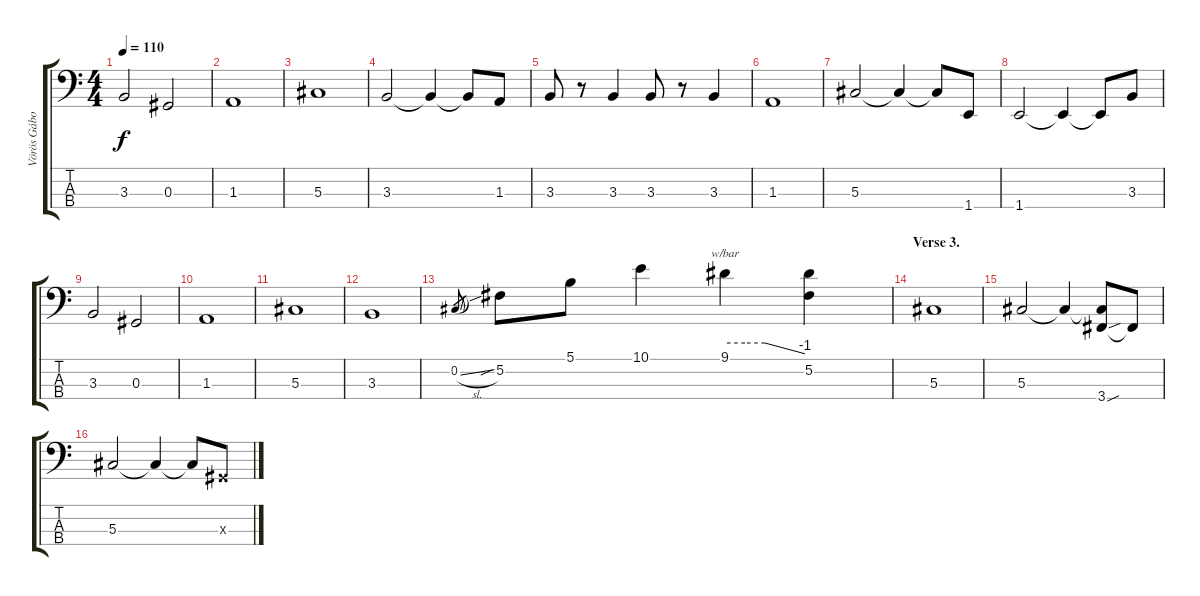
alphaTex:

\track ("Vörös Gábor (Bassz)" "Vörös Gábo") {instrument fretlessbass}
\staff {score tabs}
\tuning (Gb2 Db2 Ab1 Eb1) {hide}
\ts (4 4)
\tempo 110
\clef f4
\ks c
3.3.2{dy f} 0.3.2 |
1.3.1 |
5.3.1 |
3.3.2 3.3{t}.4 3.3{t}.8 1.3.8 |
3.3.8 r.8 3.3.4 3.3.8 r.8 3.3.4 |
1.3.1 |
5.3.2 5.3{t}.4 5.3{t}.8 1.4.8 |
1.4.2 1.4{t}.4 1.4{t}.8 3.3.8 |
3.3.2 0.3.2 |
1.3.1 |
5.3.1 |
3.3.1 |
0.2{sl}.8{gr} 5.2{sib}.8 5.1.8 10.1.4 9.1.4{tbe (custom default 0 0 15 0 30 0 60 -4)} (9.1{t} 5.2).4 |
\section ("" "Verse 3.")
5.3.1 |
5.3.2 5.3{t}.4 (5.3{t} 3.4{sou}).8 3.4{t}.8 |
5.3.2 5.3{t}.4 5.3{t}.8 0.3{x}.8
